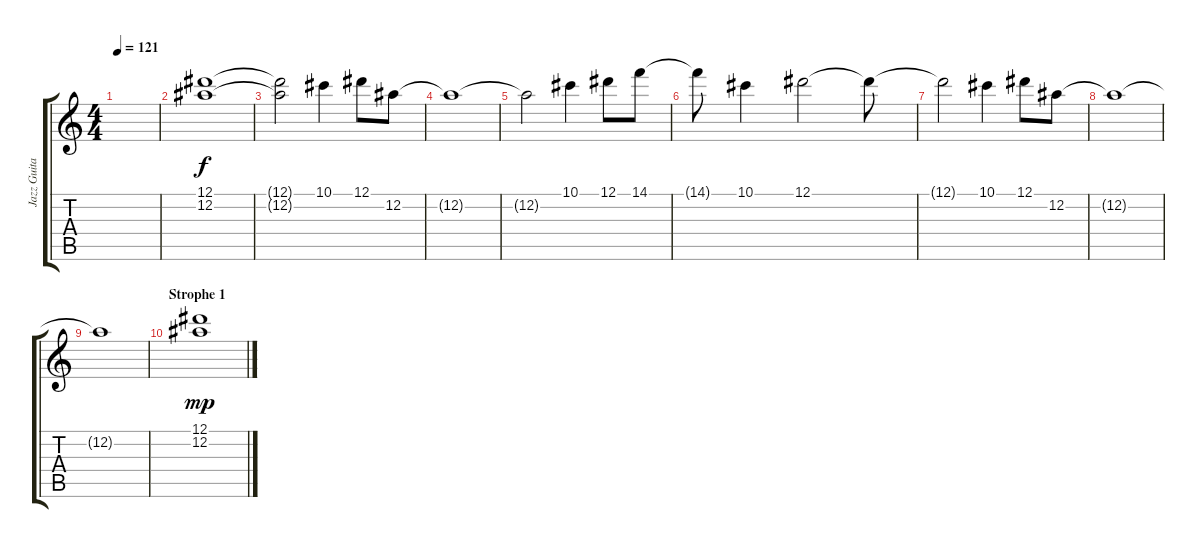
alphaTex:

\track ("Jazz Guitar Fills" "Jazz Guita") {instrument electricguitarjazz}
\staff {score tabs}
\tuning (Eb4 Bb3 Gb3 Db3 Ab2 Eb2) {hide}
\ts (4 4)
\tempo 121
\clef g2
\ks c
|
(12.1 12.2).1 |
(12.1{t} 12.2{t}).2{dy f} 10.1.4 12.1.8 12.2.8 |
12.2{t}.1 |
12.2{t}.2 10.1.4 12.1.8 14.1.8 |
14.1{t}.8 10.1.4 12.1.2 12.1{t}.8 |
12.1{t}.2 10.1.4 12.1.8 12.2.8 |
12.2{t}.1 |
12.2{t}.1 |
\section ("" "Strophe 1")
(12.1 12.2).1{dy mp}
